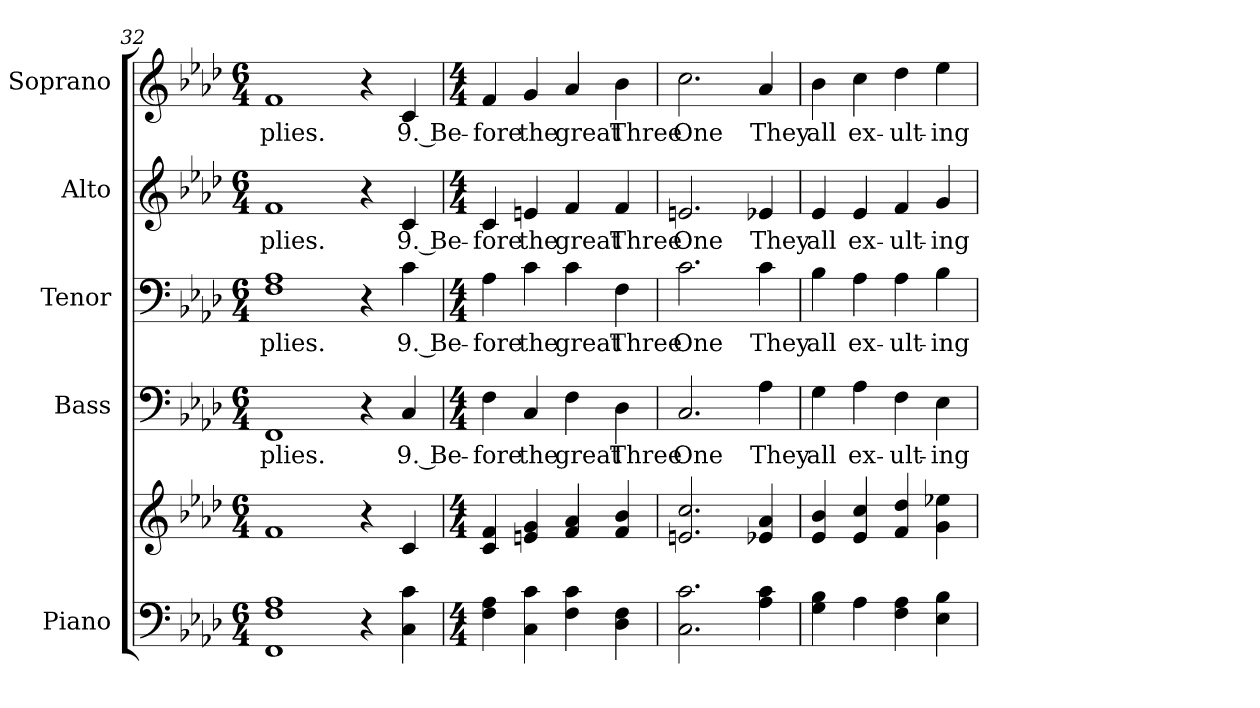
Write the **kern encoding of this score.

**kern	**kern	**kern	**text	**kern	**text	**kern	**text	**kern	**text
*part5	*part5	*part4	*part4	*part3	*part3	*part2	*part2	*part1	*part1
*staff6	*staff5	*staff4	*staff4	*staff3	*staff3	*staff2	*staff2	*staff1	*staff1
*I"Piano	*	*I"Bass	*	*I"Tenor	*	*I"Alto	*	*I"Soprano	*
*I'Pno.	*	*I'B.	*	*I'T.	*	*I'A.	*	*I'S.	*
*clefF4	*clefG2	*clefF4	*	*clefF4	*	*clefG2	*	*clefG2	*
*k[b-e-a-d-]	*k[b-e-a-d-]	*k[b-e-a-d-]	*	*k[b-e-a-d-]	*	*k[b-e-a-d-]	*	*k[b-e-a-d-]	*
*A-:	*A-:	*A-:	*	*A-:	*	*A-:	*	*A-:	*
*M6/4	*M6/4	*M6/4	*	*M6/4	*	*M6/4	*	*M6/4	*
=32	=32	=32	=32	=32	=32	=32	=32	=32	=32
!	!	!	!LO:LY:b:color=#000000	!	!	!	!	!	!
!	!	!	!	!	!LO:LY:b:color=#000000	!	!	!	!
!	!	!	!	!	!	!	!LO:LY:b:color=#000000	!	!
!	!	!	!	!	!	!	!	!	!LO:LY:b:color=#000000
1FFi 1Fi 1A-i	1fi	1FFi	-plies.	1Fi 1A-i	-plies.	1fi	-plies.	1fi	-plies.
4r	4r	4r	.	4r	.	4r	.	4r	.
!	!	!	!LO:LY:b:color=#000000	!	!	!	!	!	!
!	!	!	!	!	!LO:LY:b:color=#000000	!	!	!	!
!	!	!	!	!	!	!	!LO:LY:b:color=#000000	!	!
!	!	!	!	!	!	!	!	!	!LO:LY:b:color=#000000
4Ci\ 4ci	4ci/	4Ci/	9. Be-	4ci\	9. Be-	4ci/	9. Be-	4ci/	9. Be-
!!LO:PB:g=z
=33	=33	=33	=33	=33	=33	=33	=33	=33	=33
*M4/4	*M4/4	*M4/4	*	*M4/4	*	*M4/4	*	*M4/4	*
!	!	!	!LO:LY:b:color=#000000	!	!	!	!	!	!
!	!	!	!	!	!LO:LY:b:color=#000000	!	!	!	!
!	!	!	!	!	!	!	!LO:LY:b:color=#000000	!	!
!	!	!	!	!	!	!	!	!	!LO:LY:b:color=#000000
4Fi\ 4A-i	4ci/ 4fi	4Fi\	-fore	4A-i\	-fore	4ci/	-fore	4fi/	-fore
!	!	!	!LO:LY:b:color=#000000	!	!	!	!	!	!
!	!	!	!	!	!LO:LY:b:color=#000000	!	!	!	!
!	!	!	!	!	!	!	!LO:LY:b:color=#000000	!	!
!	!	!	!	!	!	!	!	!	!LO:LY:b:color=#000000
4Ci\ 4ci	4eni/ 4gi	4Ci/	the	4ci\	the	4eni/	the	4gi/	the
!	!	!	!LO:LY:b:color=#000000	!	!	!	!	!	!
!	!	!	!	!	!LO:LY:b:color=#000000	!	!	!	!
!	!	!	!	!	!	!	!LO:LY:b:color=#000000	!	!
!	!	!	!	!	!	!	!	!	!LO:LY:b:color=#000000
4Fi\ 4ci	4fi/ 4a-i	4Fi\	great	4ci\	great	4fi/	great	4a-i/	great
!	!	!	!LO:LY:b:color=#000000	!	!	!	!	!	!
!	!	!	!	!	!LO:LY:b:color=#000000	!	!	!	!
!	!	!	!	!	!	!	!LO:LY:b:color=#000000	!	!
!	!	!	!	!	!	!	!	!	!LO:LY:b:color=#000000
4D-i\ 4Fi	4fi/ 4b-i	4D-i\	Three	4Fi\	Three	4fi/	Three	4b-i\	Three
=34	=34	=34	=34	=34	=34	=34	=34	=34	=34
!	!	!	!LO:LY:b:color=#000000	!	!	!	!	!	!
!	!	!	!	!	!LO:LY:b:color=#000000	!	!	!	!
!	!	!	!	!	!	!	!LO:LY:b:color=#000000	!	!
!	!	!	!	!	!	!	!	!	!LO:LY:b:color=#000000
2.Ci\ 2.ci	2.eni/ 2.cci	2.Ci/	One	2.ci\	One	2.eni/	One	2.cci\	One
!	!	!	!LO:LY:b:color=#000000	!	!	!	!	!	!
!	!	!	!	!	!LO:LY:b:color=#000000	!	!	!	!
!	!	!	!	!	!	!	!LO:LY:b:color=#000000	!	!
!	!	!	!	!	!	!	!	!	!LO:LY:b:color=#000000
4A-i\ 4ci	4e-Xi/ 4a-i	4A-i\	They	4ci\	They	4e-Xi/	They	4a-i/	They
!!LO:PB:g=z
=35	=35	=35	=35	=35	=35	=35	=35	=35	=35
!	!	!	!LO:LY:b:color=#000000	!	!	!	!	!	!
!	!	!	!	!	!LO:LY:b:color=#000000	!	!	!	!
!	!	!	!	!	!	!	!LO:LY:b:color=#000000	!	!
!	!	!	!	!	!	!	!	!	!LO:LY:b:color=#000000
4Gi\ 4B-i	4e-i/ 4b-i	4Gi\	all	4B-i\	all	4e-i/	all	4b-i\	all
!	!	!	!LO:LY:b:color=#000000	!	!	!	!	!	!
!	!	!	!	!	!LO:LY:b:color=#000000	!	!	!	!
!	!	!	!	!	!	!	!LO:LY:b:color=#000000	!	!
!	!	!	!	!	!	!	!	!	!LO:LY:b:color=#000000
4A-i\	4e-i/ 4cci	4A-i\	ex-	4A-i\	ex-	4e-i/	ex-	4cci\	ex-
!	!	!	!LO:LY:b:color=#000000	!	!	!	!	!	!
!	!	!	!	!	!LO:LY:b:color=#000000	!	!	!	!
!	!	!	!	!	!	!	!LO:LY:b:color=#000000	!	!
!	!	!	!	!	!	!	!	!	!LO:LY:b:color=#000000
4Fi\ 4A-i	4fi/ 4dd-i	4Fi\	-ult-	4A-i\	-ult-	4fi/	-ult-	4dd-i\	-ult-
!	!	!	!LO:LY:b:color=#000000	!	!	!	!	!	!
!	!	!	!	!	!LO:LY:b:color=#000000	!	!	!	!
!	!	!	!	!	!	!	!LO:LY:b:color=#000000	!	!
!	!	!	!	!	!	!	!	!	!LO:LY:b:color=#000000
4E-i\ 4B-i	4gi\ 4ee-Xi	4E-i\	-ing	4B-i\	-ing	4gi/	-ing	4ee-i\	-ing
=	=	=	=	=	=	=	=	=	=
*-	*-	*-	*-	*-	*-	*-	*-	*-	*-
